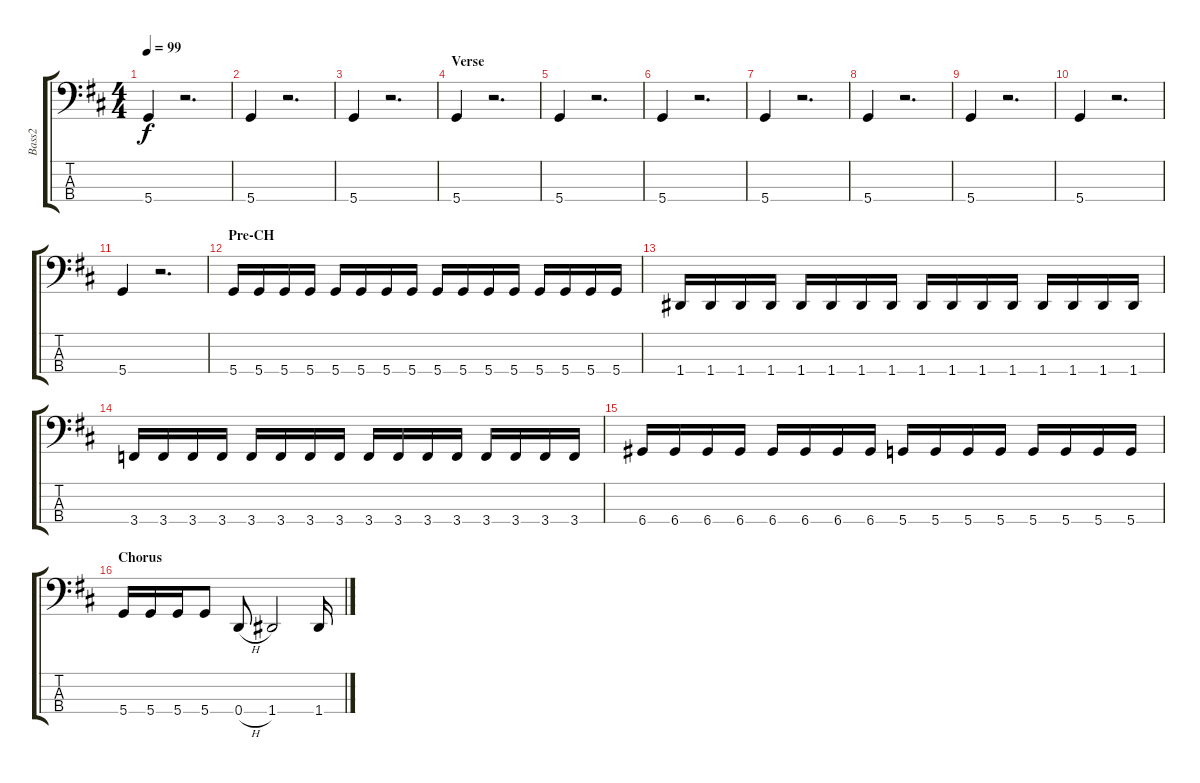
\track ("Bass2" "Bass2") {instrument fretlessbass}
\staff {score tabs}
\tuning (G2 D2 A1 D1) {hide}
\ts (4 4)
\tempo 99
\clef f4
\ks d
5.4.4{dy f} r.2{d} |
5.4.4 r.2{d} |
5.4.4 r.2{d} |
\section ("" "Verse")
5.4.4 r.2{d} |
5.4.4 r.2{d} |
5.4.4 r.2{d} |
5.4.4 r.2{d} |
5.4.4 r.2{d} |
5.4.4 r.2{d} |
5.4.4 r.2{d} |
5.4.4 r.2{d} |
\section ("" "Pre-CH")
5.4.16 5.4.16 5.4.16 5.4.16 5.4.16 5.4.16 5.4.16 5.4.16 5.4.16 5.4.16 5.4.16 5.4.16 5.4.16 5.4.16 5.4.16 5.4.16 |
1.4.16 1.4.16 1.4.16 1.4.16 1.4.16 1.4.16 1.4.16 1.4.16 1.4.16 1.4.16 1.4.16 1.4.16 1.4.16 1.4.16 1.4.16 1.4.16 |
3.4.16 3.4.16 3.4.16 3.4.16 3.4.16 3.4.16 3.4.16 3.4.16 3.4.16 3.4.16 3.4.16 3.4.16 3.4.16 3.4.16 3.4.16 3.4.16 |
6.4.16 6.4.16 6.4.16 6.4.16 6.4.16 6.4.16 6.4.16 6.4.16 5.4.16 5.4.16 5.4.16 5.4.16 5.4.16 5.4.16 5.4.16 5.4.16 |
\section ("" "Chorus")
5.4.16 5.4.16 5.4.16 5.4.8 0.4{h}.8 1.4.2 1.4.16
